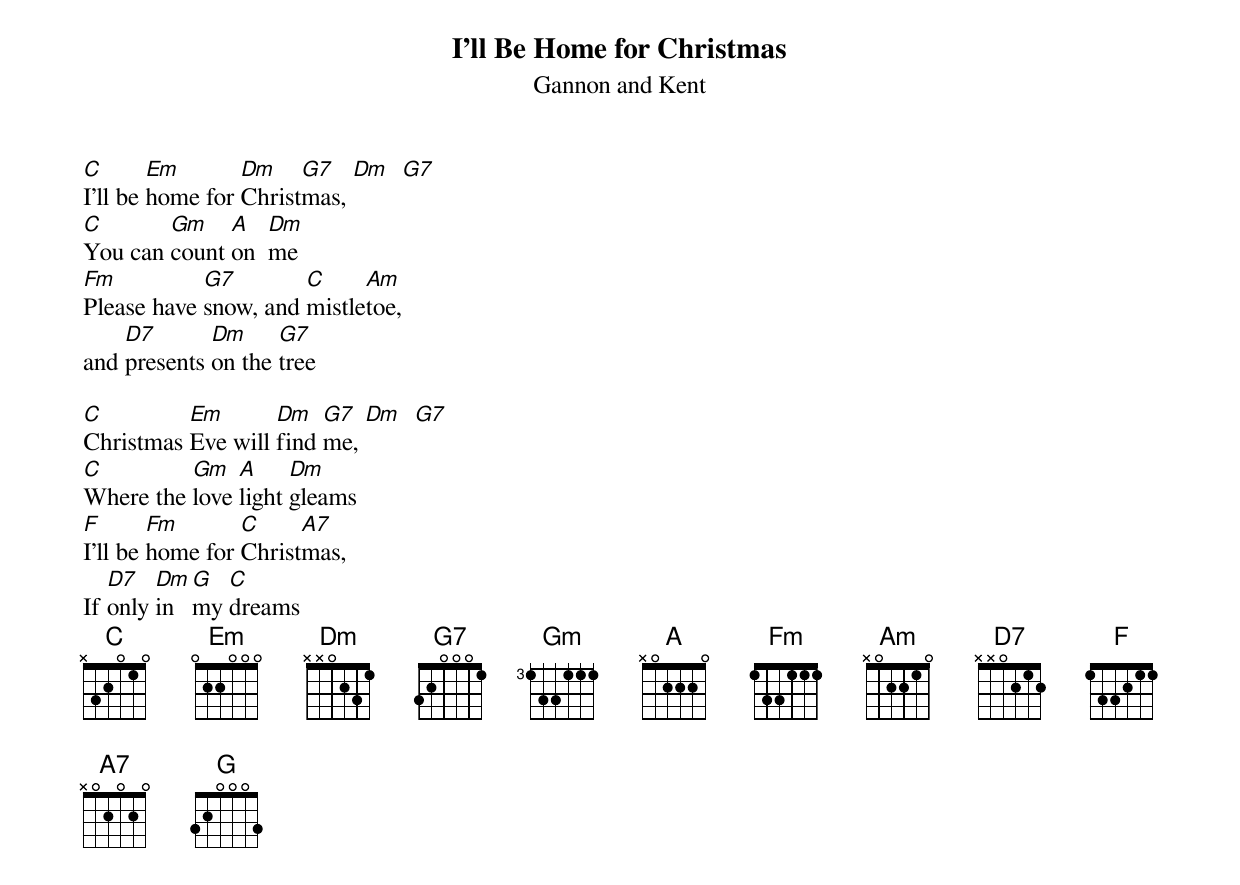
{title: I'll Be Home for Christmas}
{subtitle: Gannon and Kent}


[C]I'll be [Em]home for [Dm]Christ[G7]mas, [Dm]  [G7]
[C]You can [Gm]count [A]on  [Dm]me
[Fm]Please have [G7]snow, and [C]mistle[Am]toe,
and [D7]presents [Dm]on the [G7]tree

[C]Christmas [Em]Eve will [Dm]find [G7]me, [Dm]  [G7]
[C]Where the [Gm]love [A]light [Dm]gleams
[F]I'll be [Fm]home for [C]Christ[A7]mas,
If [D7]only [Dm]in  [G]my [C]dreams
